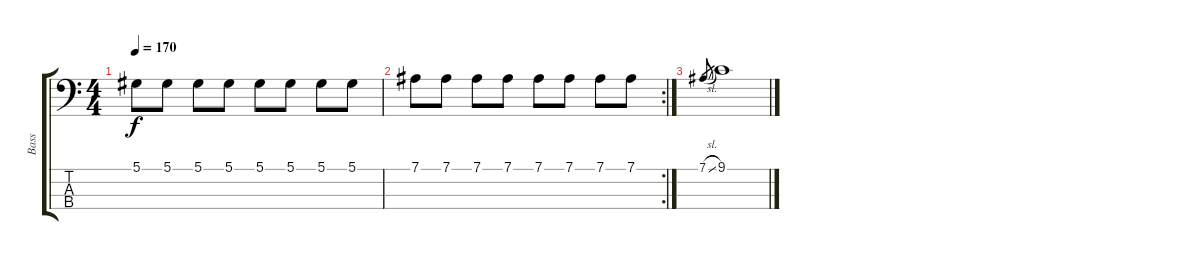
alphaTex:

\track ("Bass" "Bass") {instrument electricbassfinger}
\staff {score tabs}
\tuning (Eb2 Bb1 F1 C1) {hide}
\ts (4 4)
\tempo 170
\clef f4
\ks c
5.1.8{dy f} 5.1.8 5.1.8 5.1.8 5.1.8 5.1.8 5.1.8 5.1.8 |
\rc 2
7.1.8 7.1.8 7.1.8 7.1.8 7.1.8 7.1.8 7.1.8 7.1.8 |
7.1{sl}.8{gr} 9.1.1
